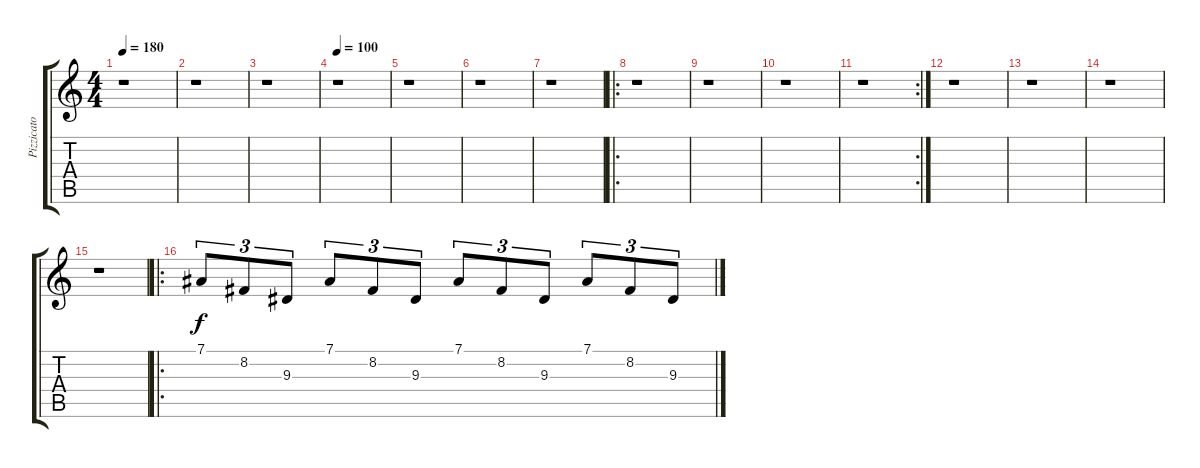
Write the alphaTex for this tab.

\track ("Pizzicato" "Pizzicato") {instrument pizzicatostrings}
\staff {score tabs}
\tuning (Eb4 Bb3 Gb3 Db3 Ab2 Eb2) {hide}
\ts (4 4)
\tempo 180
\clef g2
\ks c
r.1{dy f} |
r.1 |
r.1 |
\tempo 100
r.1 |
r.1 |
r.1 |
r.1 |
\ro
r.1 |
r.1 |
r.1 |
\rc 2
r.1 |
r.1 |
r.1 |
r.1 |
r.1 |
\ro
7.1.8{tu (3 2)} 8.2.8{tu (3 2)} 9.3.8{tu (3 2)} 7.1.8{tu (3 2)} 8.2.8{tu (3 2)} 9.3.8{tu (3 2)} 7.1.8{tu (3 2)} 8.2.8{tu (3 2)} 9.3.8{tu (3 2)} 7.1.8{tu (3 2)} 8.2.8{tu (3 2)} 9.3.8{tu (3 2)}
